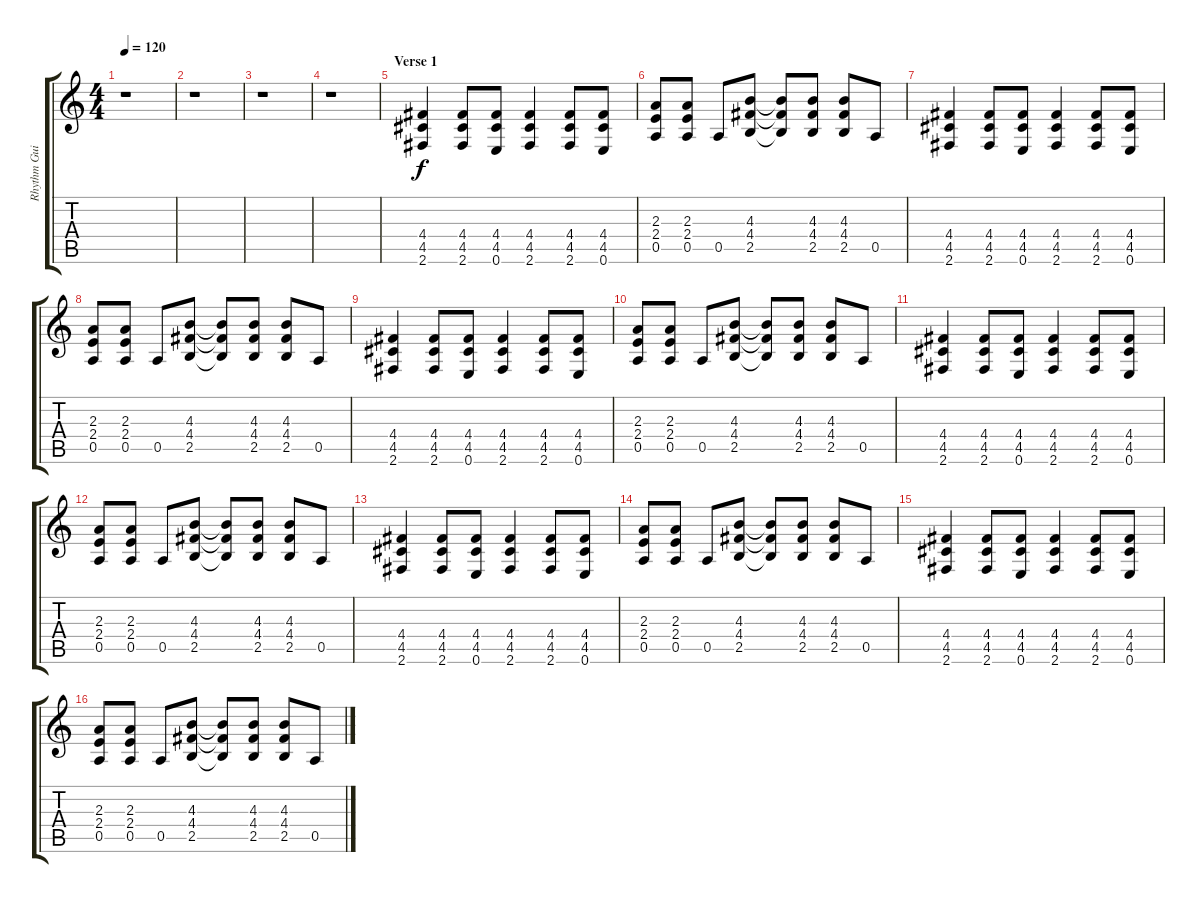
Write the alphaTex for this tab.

\track ("Rhythm Guitar" "Rhythm Gui") {instrument overdrivenguitar}
\staff {score tabs}
\tuning (E4 B3 G3 D3 A2 E2) {hide}
\ts (4 4)
\tempo 120
\clef g2
\ks c
r.1{dy f} |
r.1 |
r.1 |
r.1 |
\section ("" "Verse 1")
(4.4 4.5 2.6).4 (4.4 4.5 2.6).8 (4.4 4.5 0.6).8 (4.4 4.5 2.6).4 (4.4 4.5 2.6).8 (4.4 4.5 0.6).8 |
(2.3 2.4 0.5).8 (2.3 2.4 0.5).8 0.5.8 (4.3 4.4 2.5).8 (4.3{t} 4.4{t} 2.5{t}).8 (4.3 4.4 2.5).8 (4.3 4.4 2.5).8 0.5.8 |
(4.4 4.5 2.6).4 (4.4 4.5 2.6).8 (4.4 4.5 0.6).8 (4.4 4.5 2.6).4 (4.4 4.5 2.6).8 (4.4 4.5 0.6).8 |
(2.3 2.4 0.5).8 (2.3 2.4 0.5).8 0.5.8 (4.3 4.4 2.5).8 (4.3{t} 4.4{t} 2.5{t}).8 (4.3 4.4 2.5).8 (4.3 4.4 2.5).8 0.5.8 |
(4.4 4.5 2.6).4 (4.4 4.5 2.6).8 (4.4 4.5 0.6).8 (4.4 4.5 2.6).4 (4.4 4.5 2.6).8 (4.4 4.5 0.6).8 |
(2.3 2.4 0.5).8 (2.3 2.4 0.5).8 0.5.8 (4.3 4.4 2.5).8 (4.3{t} 4.4{t} 2.5{t}).8 (4.3 4.4 2.5).8 (4.3 4.4 2.5).8 0.5.8 |
(4.4 4.5 2.6).4 (4.4 4.5 2.6).8 (4.4 4.5 0.6).8 (4.4 4.5 2.6).4 (4.4 4.5 2.6).8 (4.4 4.5 0.6).8 |
(2.3 2.4 0.5).8 (2.3 2.4 0.5).8 0.5.8 (4.3 4.4 2.5).8 (4.3{t} 4.4{t} 2.5{t}).8 (4.3 4.4 2.5).8 (4.3 4.4 2.5).8 0.5.8 |
(4.4 4.5 2.6).4 (4.4 4.5 2.6).8 (4.4 4.5 0.6).8 (4.4 4.5 2.6).4 (4.4 4.5 2.6).8 (4.4 4.5 0.6).8 |
(2.3 2.4 0.5).8 (2.3 2.4 0.5).8 0.5.8 (4.3 4.4 2.5).8 (4.3{t} 4.4{t} 2.5{t}).8 (4.3 4.4 2.5).8 (4.3 4.4 2.5).8 0.5.8 |
(4.4 4.5 2.6).4 (4.4 4.5 2.6).8 (4.4 4.5 0.6).8 (4.4 4.5 2.6).4 (4.4 4.5 2.6).8 (4.4 4.5 0.6).8 |
(2.3 2.4 0.5).8 (2.3 2.4 0.5).8 0.5.8 (4.3 4.4 2.5).8 (4.3{t} 4.4{t} 2.5{t}).8 (4.3 4.4 2.5).8 (4.3 4.4 2.5).8 0.5.8
